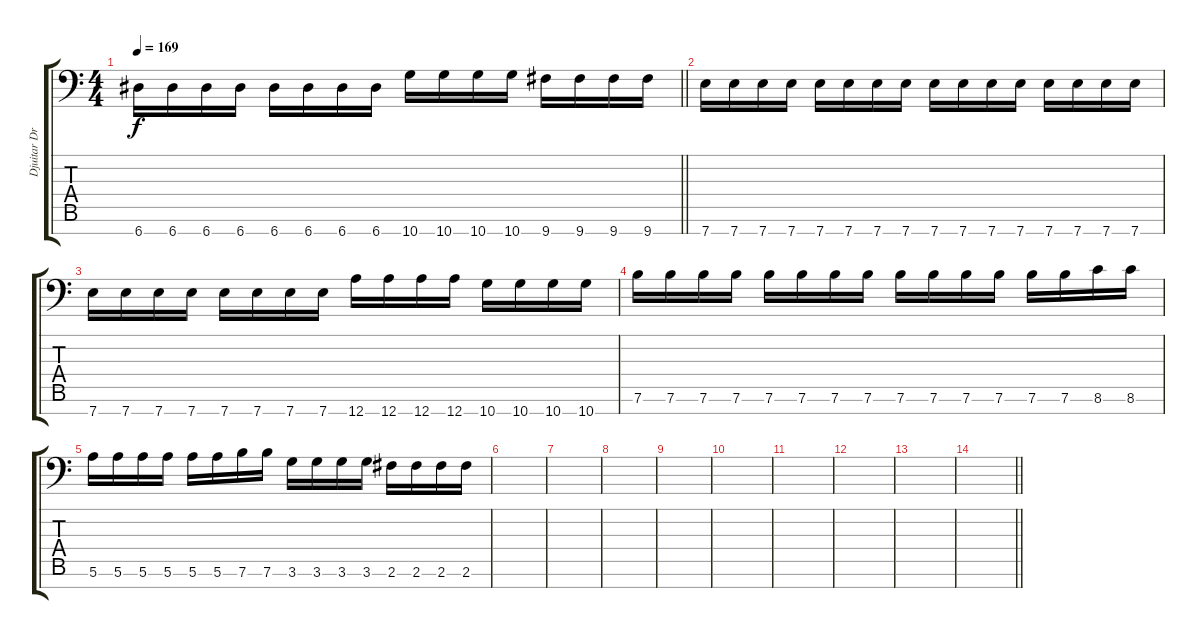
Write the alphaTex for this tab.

\track ("Djuitar Dropped A" "Djuitar Dr") {instrument distortionguitar}
\staff {score tabs}
\tuning (E4 B3 G3 D3 A2 E2 A1) {hide}
\ts (4 4)
\tempo 169
\clef f4
\barLineRight lightlight
\ks c
6.7.16{dy f} 6.7.16 6.7.16 6.7.16 6.7.16 6.7.16 6.7.16 6.7.16 10.7.16 10.7.16 10.7.16 10.7.16 9.7.16 9.7.16 9.7.16 9.7.16 |
7.7.16 7.7.16 7.7.16 7.7.16 7.7.16 7.7.16 7.7.16 7.7.16 7.7.16 7.7.16 7.7.16 7.7.16 7.7.16 7.7.16 7.7.16 7.7.16 |
7.7.16 7.7.16 7.7.16 7.7.16 7.7.16 7.7.16 7.7.16 7.7.16 12.7.16 12.7.16 12.7.16 12.7.16 10.7.16 10.7.16 10.7.16 10.7.16 |
7.6.16 7.6.16 7.6.16 7.6.16 7.6.16 7.6.16 7.6.16 7.6.16 7.6.16 7.6.16 7.6.16 7.6.16 7.6.16 7.6.16 8.6.16 8.6.16 |
5.6.16 5.6.16 5.6.16 5.6.16 5.6.16 5.6.16 7.6.16 7.6.16 3.6.16 3.6.16 3.6.16 3.6.16 2.6.16 2.6.16 2.6.16 2.6.16 |
|
|
|
|
|
|
|
|
\barLineRight lightlight
